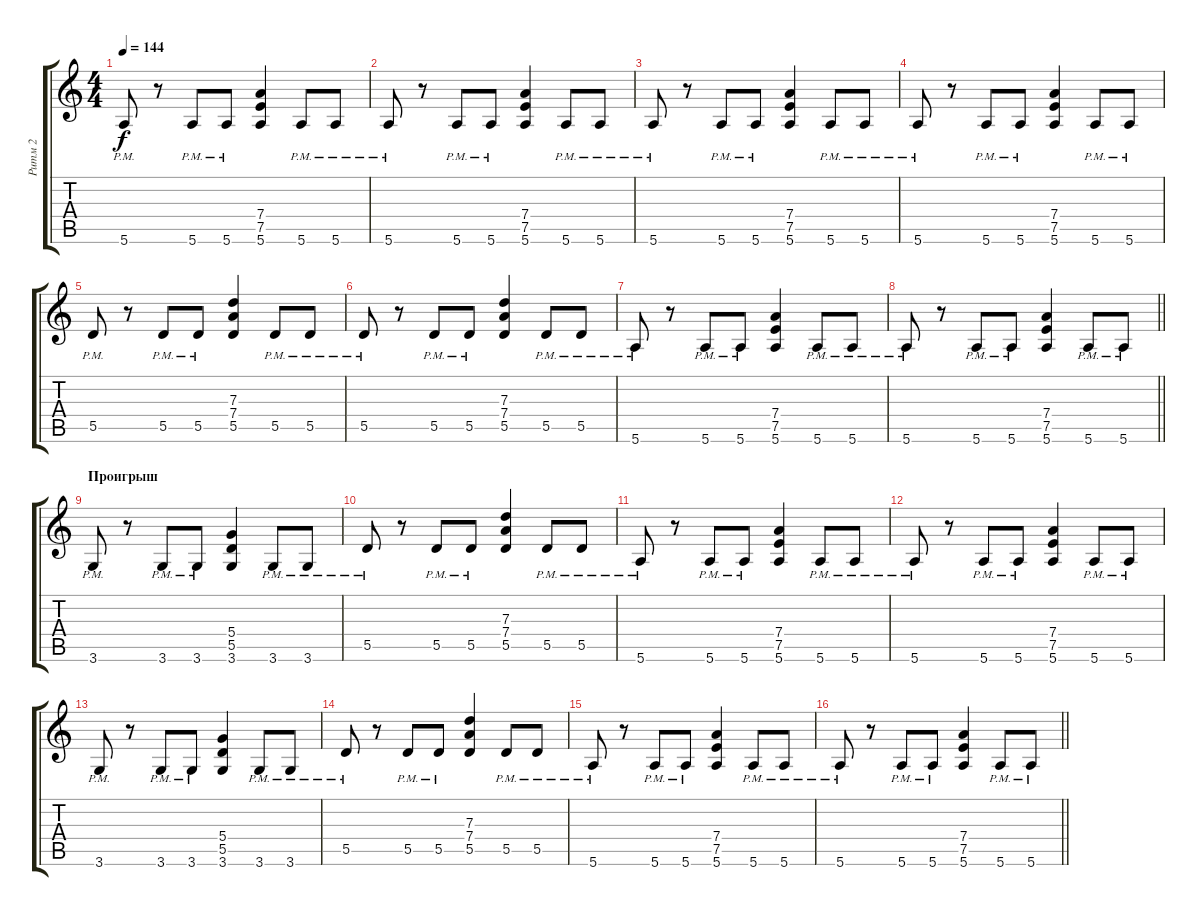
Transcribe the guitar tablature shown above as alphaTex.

\track ("Ритм 2" "Ритм 2") {instrument distortionguitar}
\staff {score tabs}
\tuning (E4 B3 G3 D3 A2 E2) {hide}
\ts (4 4)
\tempo 144
\clef g2
\ks c
5.6{pm}.8{dy f} r.8 5.6{pm}.8 5.6{pm}.8 (7.4 7.5 5.6).4 5.6{pm}.8 5.6{pm}.8 |
5.6{pm}.8 r.8 5.6{pm}.8 5.6{pm}.8 (7.4 7.5 5.6).4 5.6{pm}.8 5.6{pm}.8 |
5.6{pm}.8 r.8 5.6{pm}.8 5.6{pm}.8 (7.4 7.5 5.6).4 5.6{pm}.8 5.6{pm}.8 |
5.6{pm}.8 r.8 5.6{pm}.8 5.6{pm}.8 (7.4 7.5 5.6).4 5.6{pm}.8 5.6{pm}.8 |
5.5{pm}.8 r.8 5.5{pm}.8 5.5{pm}.8 (7.3 7.4 5.5).4 5.5{pm}.8 5.5{pm}.8 |
5.5{pm}.8 r.8 5.5{pm}.8 5.5{pm}.8 (7.3 7.4 5.5).4 5.5{pm}.8 5.5{pm}.8 |
5.6{pm}.8 r.8 5.6{pm}.8 5.6{pm}.8 (7.4 7.5 5.6).4 5.6{pm}.8 5.6{pm}.8 |
\barLineRight lightlight
5.6{pm}.8 r.8 5.6{pm}.8 5.6{pm}.8 (7.4 7.5 5.6).4 5.6{pm}.8 5.6{pm}.8 |
\section ("" "Проигрыш")
3.6{pm}.8 r.8 3.6{pm}.8 3.6{pm}.8 (5.4 5.5 3.6).4 3.6{pm}.8 3.6{pm}.8 |
5.5{pm}.8 r.8 5.5{pm}.8 5.5{pm}.8 (7.3 7.4 5.5).4 5.5{pm}.8 5.5{pm}.8 |
5.6{pm}.8 r.8 5.6{pm}.8 5.6{pm}.8 (7.4 7.5 5.6).4 5.6{pm}.8 5.6{pm}.8 |
5.6{pm}.8 r.8 5.6{pm}.8 5.6{pm}.8 (7.4 7.5 5.6).4 5.6{pm}.8 5.6{pm}.8 |
3.6{pm}.8 r.8 3.6{pm}.8 3.6{pm}.8 (5.4 5.5 3.6).4 3.6{pm}.8 3.6{pm}.8 |
5.5{pm}.8 r.8 5.5{pm}.8 5.5{pm}.8 (7.3 7.4 5.5).4 5.5{pm}.8 5.5{pm}.8 |
5.6{pm}.8 r.8 5.6{pm}.8 5.6{pm}.8 (7.4 7.5 5.6).4 5.6{pm}.8 5.6{pm}.8 |
\barLineRight lightlight
5.6{pm}.8 r.8 5.6{pm}.8 5.6{pm}.8 (7.4 7.5 5.6).4 5.6{pm}.8 5.6{pm}.8
